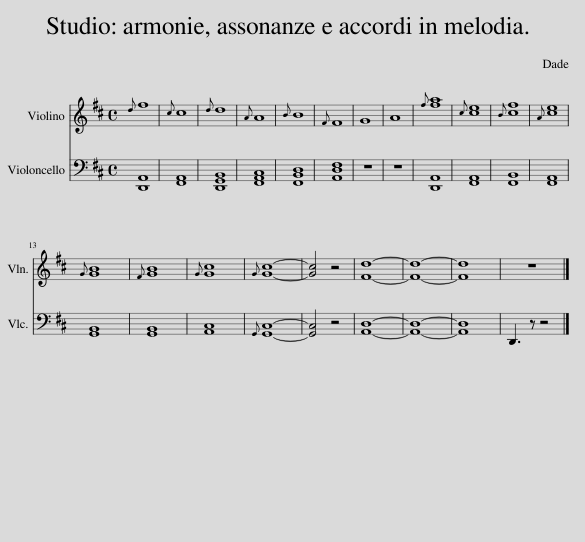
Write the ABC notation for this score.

X:1
%%score 1 2
L:1/8
M:4/4
I:linebreak $
K:D
V:1 treble
V:2 bass
V:1
{d} f8 |{c} c8 |{d} d8 |{A} A8 |{B} B8 | %5
{F} F8 | G8 | A8 |{f} [fa]8 |{c} [ce]8 | %10
{B} [cf]8 |{A} [ce]8 |${G} [GB]8 |{F} [GB]8 |{G} [Gc]8 | %15
{G} [Gc]8- | [Gc]4 z4 | [Fd]8- | [Fd]8- | [Fd]8 | %20
 z8 |] %21
V:2
 [D,,A,,]8 | [F,,A,,]8 | [D,,G,,B,,]8 | [F,,A,,C,]8 | [F,,B,,D,]8 | %5
 [A,,D,F,]8 | z8 | z8 | [D,,A,,]8 | [F,,A,,]8 | %10
 [F,,B,,]8 | [F,,A,,]8 |$ [G,,B,,]8 | [G,,B,,]8 | [A,,C,]8 | %15
{G,,} [G,,C,]8- | [G,,C,]4 z4 | [A,,D,]8- | [A,,D,]8- | [A,,D,]8 | %20
 D,,3 z z4 |] %21
